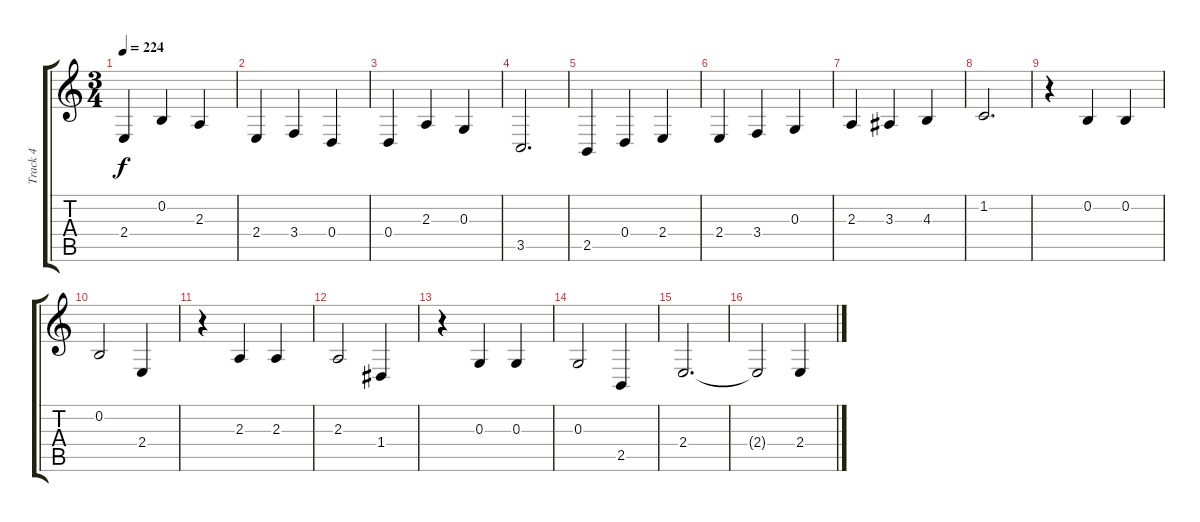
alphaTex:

\track ("Track 4" "Track 4") {instrument violin}
\staff {score tabs}
\tuning (E4 B3 G3 D3 A2 E2) {hide}
\ts (3 4)
\tempo 224
\clef g2
\ks c
2.4.4{dy f} 0.2.4 2.3.4 |
2.4.4 3.4.4 0.4.4 |
0.4.4 2.3.4 0.3.4 |
3.5.2{d} |
2.5.4 0.4.4 2.4.4 |
2.4.4 3.4.4 0.3.4 |
2.3.4 3.3.4 4.3.4 |
1.2.2{d} |
r.4 0.2.4 0.2.4 |
0.2.2 2.4.4 |
r.4 2.3.4 2.3.4 |
2.3.2 1.4.4 |
r.4 0.3.4 0.3.4 |
0.3.2 2.5.4 |
2.4.2{d} |
2.4{t}.2 2.4.4
